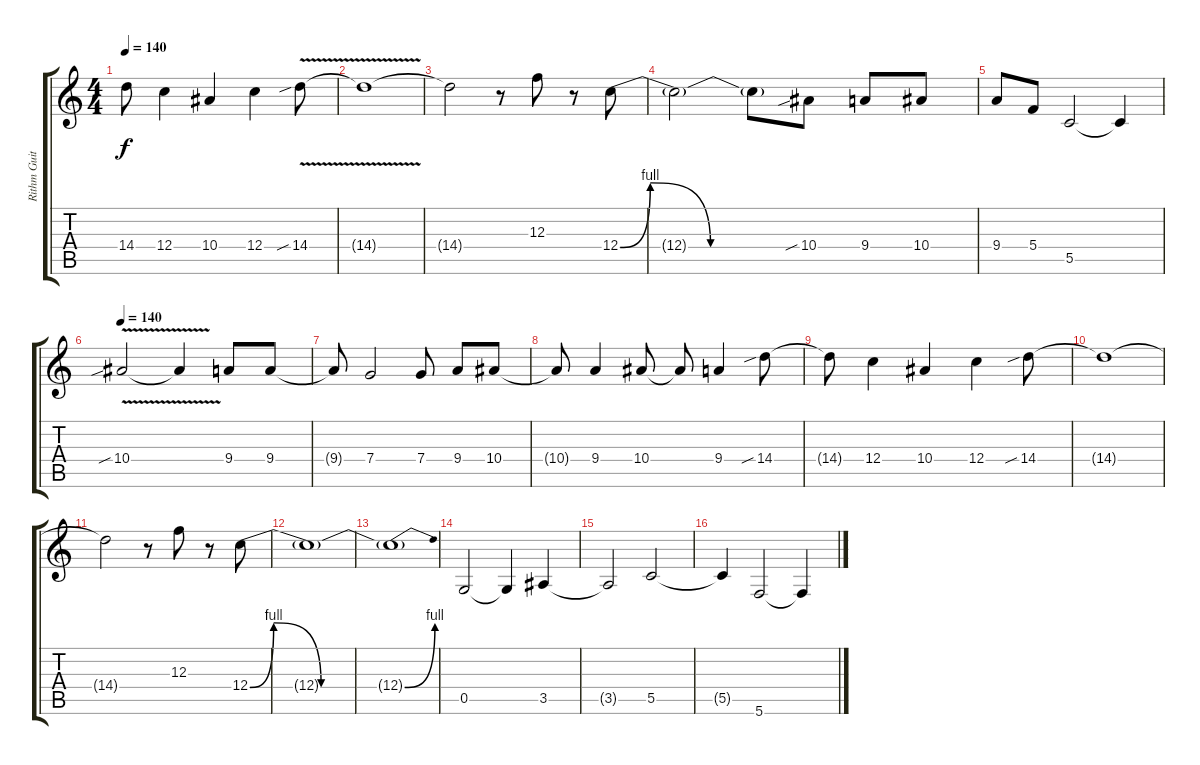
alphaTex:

\track ("Rithm Guitar" "Rithm Guit") {instrument overdrivenguitar}
\staff {score tabs}
\tuning (D4 A3 F3 C3 G2 C2) {hide}
\ts (4 4)
\tempo 140
\clef g2
\ks c
14.4{t}.8{dy f} 12.4.4 10.4.4 12.4.4 14.4{v sib}.8 |
14.4{t}.1 |
14.4{t}.2 r.8 12.3.8 r.8 12.4{be (custom 0 0 10 4 30 0 60 0)}.8 |
12.4{t}.2 12.4{t}.8 10.4{sib}.8 9.4.8 10.4.8 |
9.4.8 5.4.8 5.5.2 5.5{t}.4 |
\tempo 135
\tempo 140
10.4{v sib}.2 10.4{t}.4 9.4.8 9.4.8 |
9.4{t}.8 7.4.2 7.4.8 9.4.8 10.4.8 |
10.4{t}.8 9.4.4 10.4.8 10.4{t}.8 9.4.4 14.4{sib}.8 |
14.4{t}.8 12.4.4 10.4.4 12.4.4 14.4{sib}.8 |
14.4{t}.1 |
14.4{t}.2 r.8 12.3.8 r.8 12.4{be (custom 0 0 10 4 30 0 60 0)}.8 |
12.4{t}.1 |
12.4{be (bend 0 0 60 4) t}.1 |
0.5.2 0.5{t}.4 3.5.4 |
3.5{t}.2 5.5.2 |
5.5{t}.4 5.6.2 5.6{t}.4
